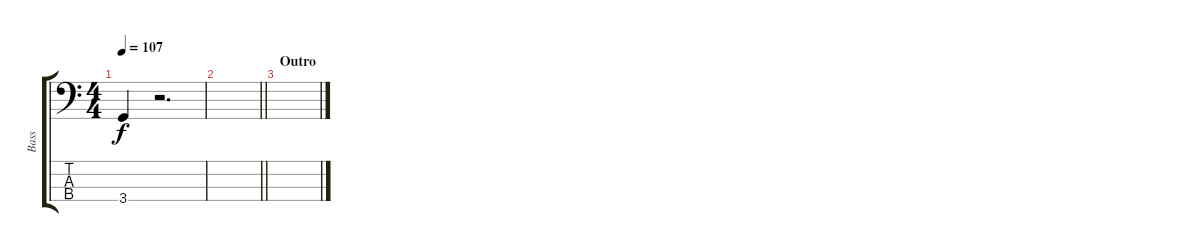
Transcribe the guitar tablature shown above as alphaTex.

\track ("Bass" "Bass") {instrument slapbass2}
\staff {score tabs}
\tuning (G2 D2 A1 E1) {hide}
\ts (4 4)
\tempo 107
\clef f4
\ks c
3.4.4{dy f} r.2{d} |
\barLineRight lightlight
|
\section ("" "Outro")
